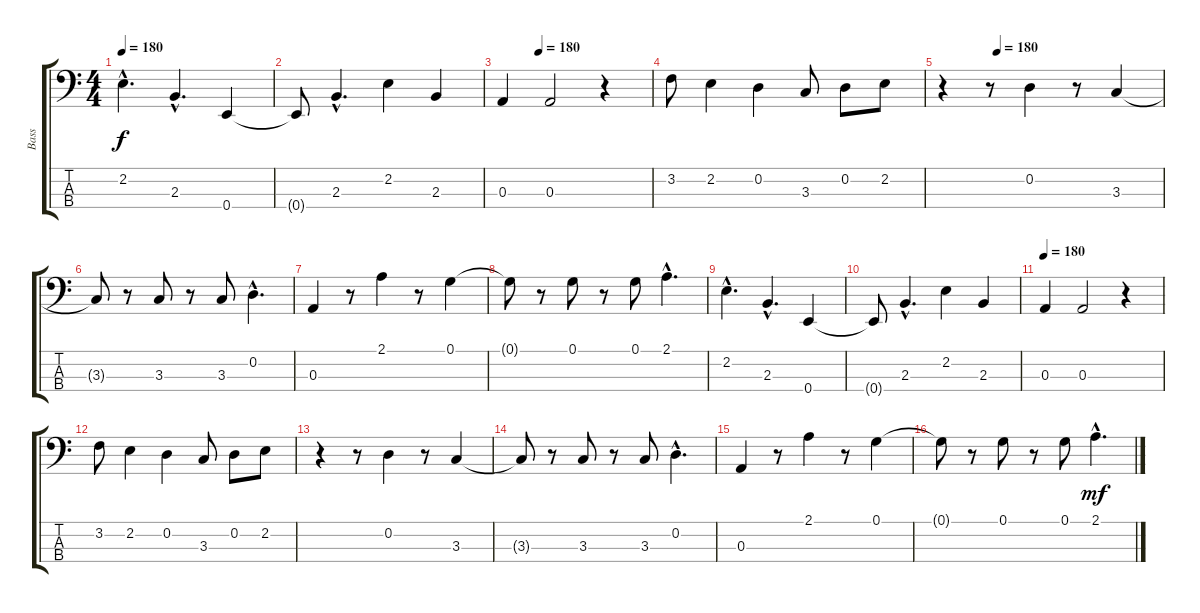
\track ("Bass" "Bass") {instrument electricbassfinger}
\staff {score tabs}
\tuning (G2 D2 A1 E1) {hide}
\ts (4 4)
\tempo 180
\clef f4
\ks c
2.2{hac}.4{d dy f} 2.3{hac}.4{d} 0.4.4 |
0.4{t}.8 2.3{hac}.4{d} 2.2.4 2.3.4 |
\tempo (180 0.25)
0.3.4 0.3.2 r.4 |
3.2.8 2.2.4 0.2.4 3.3.8 0.2.8 2.2.8 |
\tempo (180 0.25)
r.4 r.8 0.2.4 r.8 3.3.4 |
3.3{t}.8 r.8 3.3.8 r.8 3.3.8 0.2{hac}.4{d} |
0.3.4 r.8 2.1.4 r.8 0.1.4 |
0.1{t}.8 r.8 0.1.8 r.8 0.1.8 2.1{hac}.4{d} |
2.2{hac}.4{d} 2.3{hac}.4{d} 0.4.4 |
0.4{t}.8 2.3{hac}.4{d} 2.2.4 2.3.4 |
\tempo 180
0.3.4 0.3.2 r.4 |
3.2.8 2.2.4 0.2.4 3.3.8 0.2.8 2.2.8 |
r.4 r.8 0.2.4 r.8 3.3.4 |
3.3{t}.8 r.8 3.3.8 r.8 3.3.8 0.2{hac}.4{d} |
0.3.4 r.8 2.1.4 r.8 0.1.4 |
0.1{t}.8 r.8 0.1.8 r.8 0.1.8 2.1{hac}.4{d dy mf}
